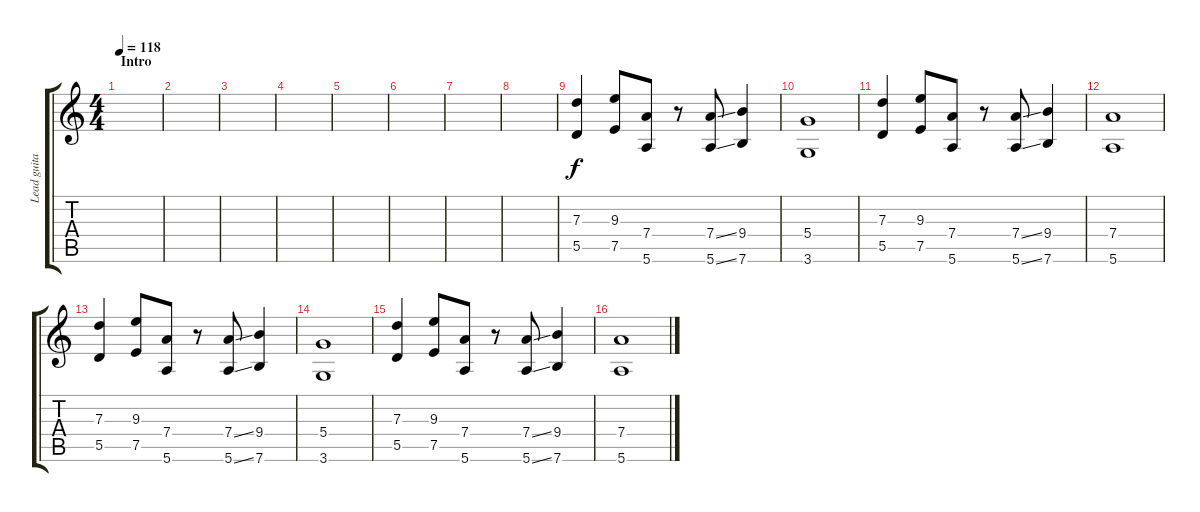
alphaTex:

\track ("Lead guitar(Distored) - Kirk " "Lead guita") {instrument distortionguitar}
\staff {score tabs}
\tuning (E4 B3 G3 D3 A2 E2) {hide}
\ts (4 4)
\section ("" "Intro")
\tempo 118
\clef g2
\ks c
|
|
|
|
|
|
|
|
(7.3 5.5).4 (9.3 7.5).8 (7.4 5.6).8 r.8 (7.4{ss} 5.6{ss}).8 (9.4 7.6).4 |
(5.4 3.6).1 |
(7.3 5.5).4 (9.3 7.5).8 (7.4 5.6).8 r.8 (7.4{ss} 5.6{ss}).8 (9.4 7.6).4 |
(7.4 5.6).1 |
(7.3 5.5).4 (9.3 7.5).8 (7.4 5.6).8 r.8 (7.4{ss} 5.6{ss}).8 (9.4 7.6).4 |
(5.4 3.6).1 |
(7.3 5.5).4 (9.3 7.5).8 (7.4 5.6).8 r.8 (7.4{ss} 5.6{ss}).8 (9.4 7.6).4 |
(7.4 5.6).1
